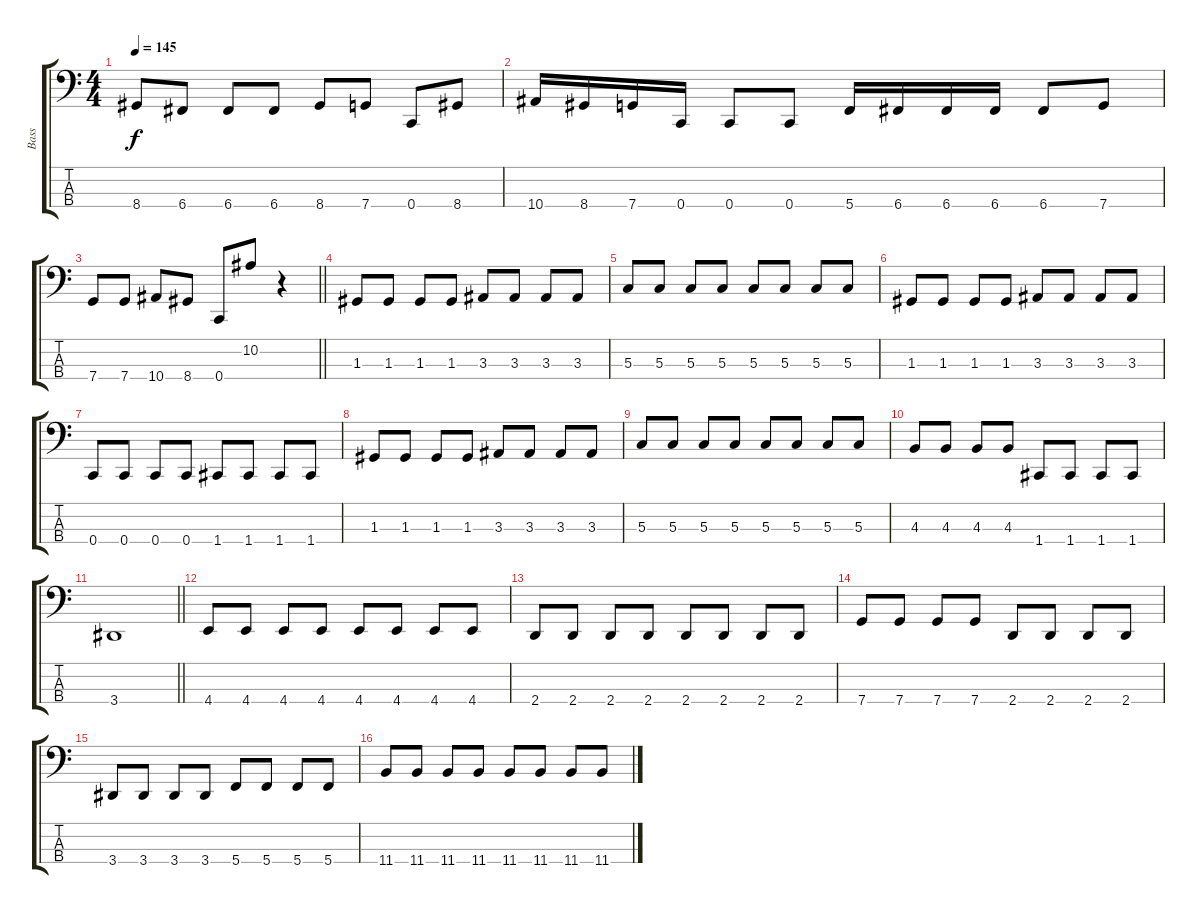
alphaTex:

\track ("Bass" "Bass") {instrument electricbasspick}
\staff {score tabs}
\tuning (F2 C2 G1 C1) {hide}
\ts (4 4)
\tempo 145
\clef f4
\ks c
8.4.8{dy f} 6.4.8 6.4.8 6.4.8 8.4.8 7.4.8 0.4.8 8.4.8 |
10.4.16 8.4.16 7.4.16 0.4.16 0.4.8 0.4.8 5.4.16 6.4.16 6.4.16 6.4.16 6.4.8 7.4.8 |
\barLineRight lightlight
7.4.8 7.4.8 10.4.8 8.4.8 0.4.8 10.2.8 r.4 |
1.3.8 1.3.8 1.3.8 1.3.8 3.3.8 3.3.8 3.3.8 3.3.8 |
5.3.8 5.3.8 5.3.8 5.3.8 5.3.8 5.3.8 5.3.8 5.3.8 |
1.3.8 1.3.8 1.3.8 1.3.8 3.3.8 3.3.8 3.3.8 3.3.8 |
0.4.8 0.4.8 0.4.8 0.4.8 1.4.8 1.4.8 1.4.8 1.4.8 |
1.3.8 1.3.8 1.3.8 1.3.8 3.3.8 3.3.8 3.3.8 3.3.8 |
5.3.8 5.3.8 5.3.8 5.3.8 5.3.8 5.3.8 5.3.8 5.3.8 |
4.3.8 4.3.8 4.3.8 4.3.8 1.4.8 1.4.8 1.4.8 1.4.8 |
\barLineRight lightlight
3.4.1 |
4.4.8 4.4.8 4.4.8 4.4.8 4.4.8 4.4.8 4.4.8 4.4.8 |
2.4.8 2.4.8 2.4.8 2.4.8 2.4.8 2.4.8 2.4.8 2.4.8 |
7.4.8 7.4.8 7.4.8 7.4.8 2.4.8 2.4.8 2.4.8 2.4.8 |
3.4.8 3.4.8 3.4.8 3.4.8 5.4.8 5.4.8 5.4.8 5.4.8 |
11.4.8 11.4.8 11.4.8 11.4.8 11.4.8 11.4.8 11.4.8 11.4.8
